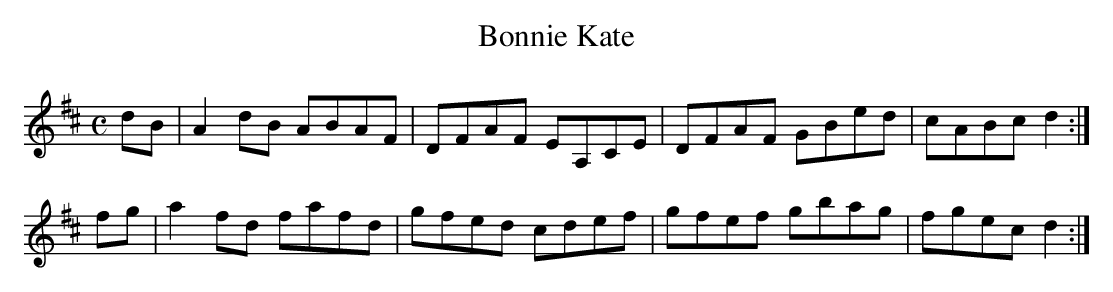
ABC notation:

X:1
T:Bonnie Kate
M:C
L:1/8
K:D Major
dB|A2dB ABAF|DFAF EA,CE|DFAF GBed|cABc d2:|!
fg|a2fd fafd|gfed cdef|gfef gbag|fgec d2:|!
